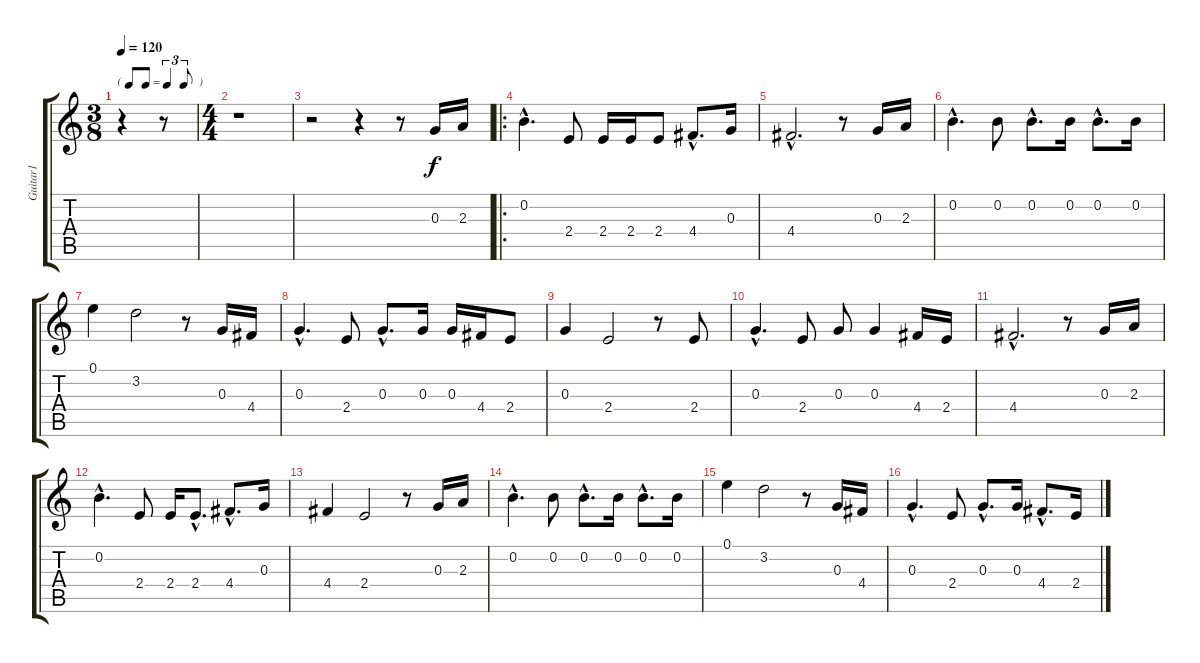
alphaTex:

\track ("Guitar1" "Guitar1") {instrument trumpet}
\staff {score tabs}
\tuning (E5 B4 G4 D4 A3 E3) {hide}
\ts (3 8)
\tf triplet8th
\tempo 120
\clef g2
\ks c
r.4{dy f} r.8 |
\ts (4 4)
r.1 |
r.2 r.4 r.8 0.3.16 2.3.16 |
\ro
0.2{hac}.4{d} 2.4.8 2.4.16 2.4.16 2.4.8 4.4{hac}.8{d} 0.3.16 |
4.4{hac}.2{d} r.8 0.3.16 2.3.16 |
0.2{hac}.4{d} 0.2.8 0.2{hac}.8{d} 0.2.16 0.2{hac}.8{d} 0.2.16 |
0.1.4 3.2.2 r.8 0.3.16 4.4.16 |
0.3{hac}.4{d} 2.4.8 0.3{hac}.8{d} 0.3.16 0.3.16 4.4.16 2.4.8 |
0.3.4 2.4.2 r.8 2.4.8 |
0.3{hac}.4{d} 2.4.8 0.3.8 0.3.4 4.4.16 2.4.16 |
4.4{hac}.2{d} r.8 0.3.16 2.3.16 |
0.2{hac}.4{d} 2.4.8 2.4.16 2.4{hac}.8{d} 4.4{hac}.8{d} 0.3.16 |
4.4.4 2.4.2 r.8 0.3.16 2.3.16 |
0.2{hac}.4{d} 0.2.8 0.2{hac}.8{d} 0.2.16 0.2{hac}.8{d} 0.2.16 |
0.1.4 3.2.2 r.8 0.3.16 4.4.16 |
0.3{hac}.4{d} 2.4.8 0.3{hac}.8{d} 0.3.16 4.4{hac}.8{d} 2.4.16
